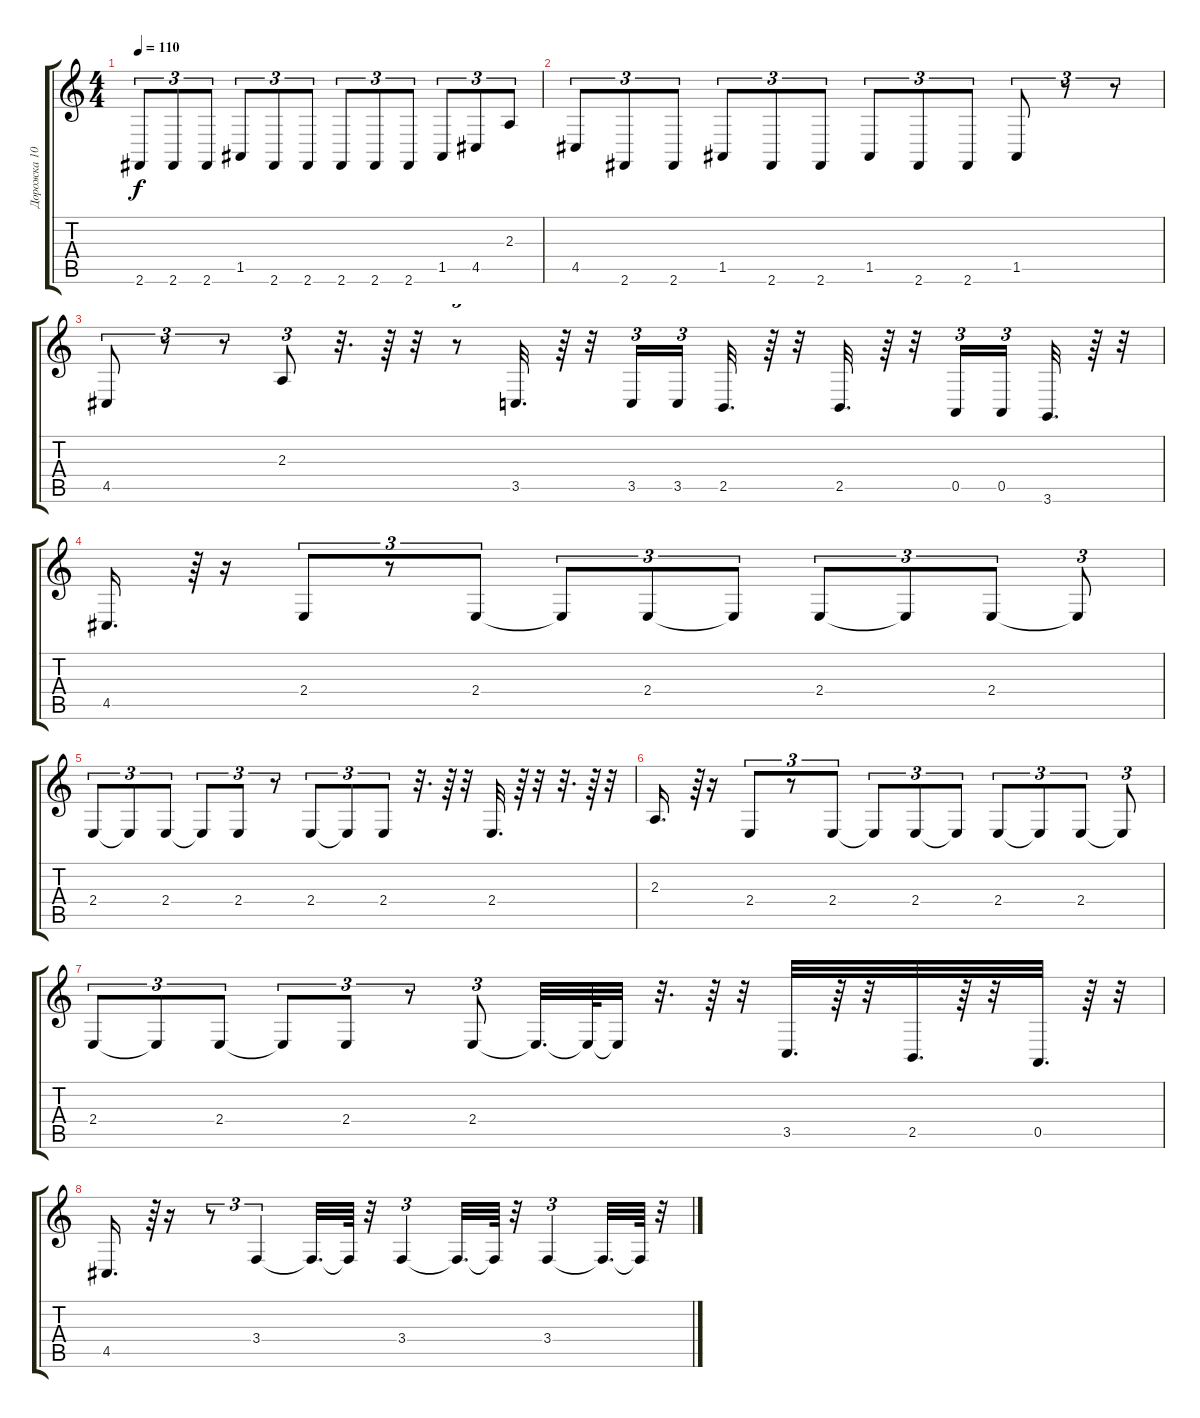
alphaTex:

\track ("Дорожка 10" "Дорожка 10") {instrument acousticgrandpiano}
\staff {score tabs}
\tuning (E4 B3 G3 D3 A2 E2) {hide}
\ts (4 4)
\tempo 110
\clef g2
\ks c
2.6.8{tu (3 2) dy f} 2.6.8{tu (3 2)} 2.6.8{tu (3 2)} 1.5.8{tu (3 2)} 2.6.8{tu (3 2)} 2.6.8{tu (3 2)} 2.6.8{tu (3 2)} 2.6.8{tu (3 2)} 2.6.8{tu (3 2)} 1.5.8{tu (3 2)} 4.5.8{tu (3 2)} 2.3.8{tu (3 2)} |
4.5.8{tu (3 2)} 2.6.8{tu (3 2)} 2.6.8{tu (3 2)} 1.5.8{tu (3 2)} 2.6.8{tu (3 2)} 2.6.8{tu (3 2)} 1.5.8{tu (3 2)} 2.6.8{tu (3 2)} 2.6.8{tu (3 2)} 1.5.8{tu (3 2)} r.8{tu (3 2)} r.8{tu (3 2)} |
4.5.8{tu (3 2)} r.8{tu (3 2)} r.8{tu (3 2)} 2.3.8{tu (3 2)} r.32{d} r.64 r.32 r.8{tu (3 2)} 3.5.32{d} r.64 r.32 3.5.16{tu (3 2)} 3.5.16{tu (3 2) beam splitsecondary} 2.5.32{d} r.64 r.32 2.5.32{d} r.64 r.32 0.5.16{tu (3 2)} 0.5.16{tu (3 2) beam splitsecondary} 3.6.32{d} r.64 r.32 |
4.5.16{d} r.64{tu (3 2)} r.16 2.4.8{tu (3 2)} r.8{tu (3 2)} 2.4.8{tu (3 2)} 2.4{t}.8{tu (3 2)} 2.4.8{tu (3 2)} 2.4{t}.8{tu (3 2)} 2.4.8{tu (3 2)} 2.4{t}.8{tu (3 2)} 2.4.8{tu (3 2)} 2.4{t}.8{tu (3 2)} |
2.4.8{tu (3 2)} 2.4{t}.8{tu (3 2)} 2.4.8{tu (3 2)} 2.4{t}.8{tu (3 2)} 2.4.8{tu (3 2)} r.8{tu (3 2)} 2.4.8{tu (3 2)} 2.4{t}.8{tu (3 2)} 2.4.8{tu (3 2)} r.32{d} r.64 r.32 2.4.32{d} r.64 r.32 r.32{d} r.64 r.32 |
2.3.16{d} r.64{tu (3 2)} r.16 2.4.8{tu (3 2)} r.8{tu (3 2)} 2.4.8{tu (3 2)} 2.4{t}.8{tu (3 2)} 2.4.8{tu (3 2)} 2.4{t}.8{tu (3 2)} 2.4.8{tu (3 2)} 2.4{t}.8{tu (3 2)} 2.4.8{tu (3 2)} 2.4{t}.8{tu (3 2)} |
2.4.8{tu (3 2)} 2.4{t}.8{tu (3 2)} 2.4.8{tu (3 2)} 2.4{t}.8{tu (3 2)} 2.4.8{tu (3 2)} r.8{tu (3 2)} 2.4.8{tu (3 2)} 2.4{t}.32{d} 2.4{t}.64 2.4{t}.32 r.32{d} r.64 r.32 3.5.32{d} r.64 r.32 2.5.32{d} r.64 r.32 0.5.32{d} r.64 r.32 |
4.5.16{d} r.64{tu (3 2)} r.16 r.8{tu (3 2)} 3.4.4{tu (3 2)} 3.4{t}.32{d} 3.4{t}.64 r.32 3.4.4{tu (3 2)} 3.4{t}.32{d} 3.4{t}.64 r.32 3.4.4{tu (3 2)} 3.4{t}.32{d} 3.4{t}.64 r.32
